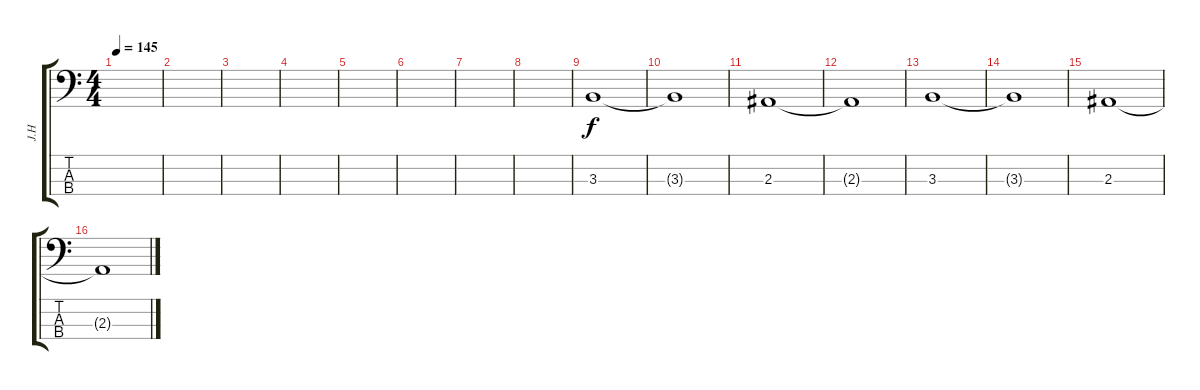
\track ("J.H" "J.H") {instrument electricbassfinger}
\staff {score tabs}
\tuning (Gb2 Db2 Ab1 Eb1) {hide}
\ts (4 4)
\tempo 145
\clef f4
\ks c
|
|
|
|
|
|
|
|
3.3.1 |
3.3{t}.1 |
2.3.1 |
2.3{t}.1 |
3.3.1 |
3.3{t}.1 |
2.3.1 |
2.3{t}.1
